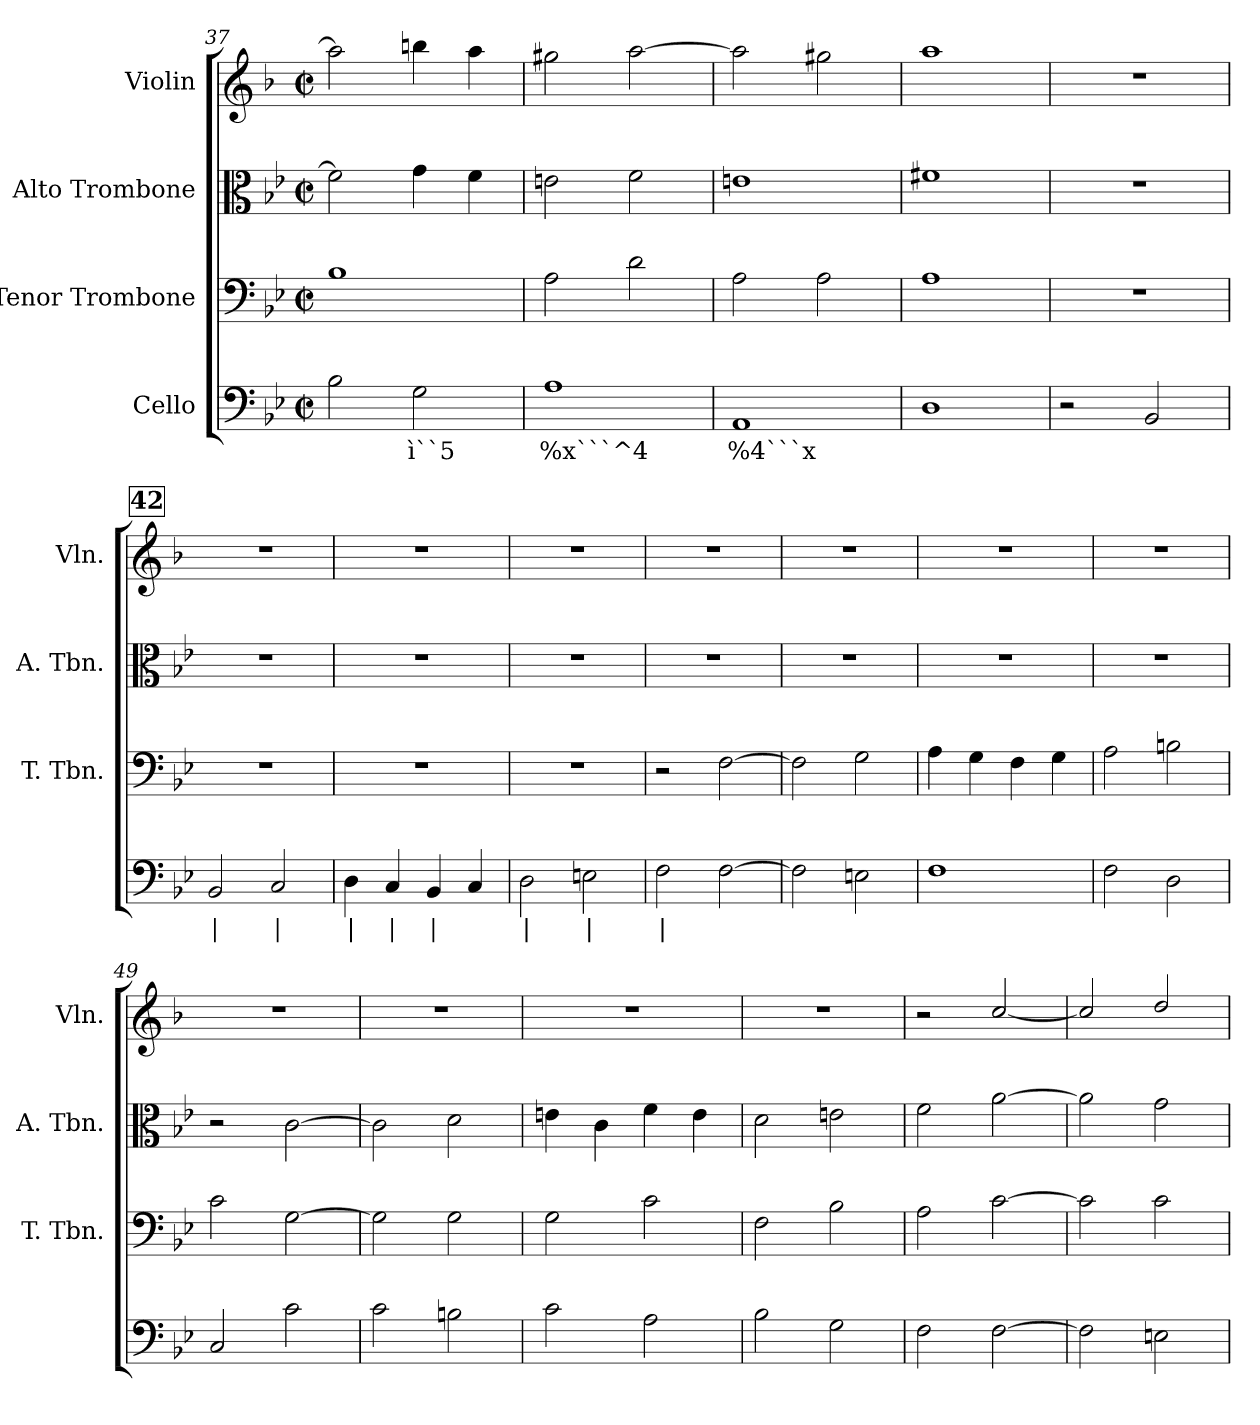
**kern	**text	**kern	**kern	**kern
*part4	*part4	*part3	*part2	*part1
*staff4	*staff4	*staff3	*staff2	*staff1
*I"Cello	*	*I"Tenor Trombone	*I"Alto Trombone	*I"Violin
*	*	*I'T. Tbn.	*I'A. Tbn.	*I'Vln.
*clefF4	*	*clefF4	*clefC3	*clefG2
*	*	*	*	*ITrd4c7
*k[b-e-]	*	*k[b-e-]	*k[b-e-]	*k[b-e-]
*B-:	*	*B-:	*B-:	*B-:
*M2/2	*	*M2/2	*M2/2	*M2/2
*met(c|)	*	*met(c|)	*met(c|)	*met(c|)
=37	=37	=37	=37	=37
2B-\	.	1B-	2f\]	2dd\]
!	!LO:LY:b	!	!	!
2G\	ì``5	.	4g\	4een\
.	.	.	4f\	4dd\
!!LO:LB:g=z
=38	=38	=38	=38	=38
!	!LO:LY:b	!	!	!
1A	%x```^4	2A\	2en\	2cc#X\
.	.	2d\	2f\	[2dd\
=39	=39	=39	=39	=39
!	!LO:LY:b	!	!	!
1AA	%4```x	2A\	1en	2dd\]
.	.	2A\	.	2cc#X\
=40	=40	=40	=40	=40
1D	.	1A	1f#X	1dd
=41	=41	=41	=41	=41
2r	.	1r	1r	1r
2BB-/	.	.	.	.
!!LO:REH:place=s1:a:B:fs=8.3:t=42
=42	=42	=42	=42	=42
!	!LO:LY:b	!	!	!
2BB-/	|	1r	1r	1r
!	!LO:LY:b	!	!	!
2C/	|	.	.	.
=43	=43	=43	=43	=43
!	!LO:LY:b	!	!	!
4D\	|	1r	1r	1r
!	!LO:LY:b	!	!	!
4C/	|	.	.	.
!	!LO:LY:b	!	!	!
4BB-/	|	.	.	.
4C/	.	.	.	.
=44	=44	=44	=44	=44
!	!LO:LY:b	!	!	!
2D\	|	1r	1r	1r
!	!LO:LY:b	!	!	!
2En\	|	.	.	.
=45	=45	=45	=45	=45
!	!LO:LY:b	!	!	!
2F\	|	2r	1r	1r
[2F\	.	[2F\	.	.
=46	=46	=46	=46	=46
2F\]	.	2F\]	1r	1r
2En\	.	2G\	.	.
!!LO:LB:g=z
=47	=47	=47	=47	=47
1F	.	4A\	1r	1r
.	.	4G\	.	.
.	.	4F\	.	.
.	.	4G\	.	.
=48	=48	=48	=48	=48
2F\	.	2A\	1r	1r
2D\	.	2Bn\	.	.
=49	=49	=49	=49	=49
2C/	.	2c\	2r	1r
2c\	.	[2G\	[2c\	.
=50	=50	=50	=50	=50
2c\	.	2G\]	2c\]	1r
2Bn\	.	2G\	2d\	.
=51	=51	=51	=51	=51
2c\	.	2G\	4en\	1r
.	.	.	4c\	.
2A\	.	2c\	4f\	.
.	.	.	4e\	.
=52	=52	=52	=52	=52
2B-\	.	2F\	2d\	1r
2G\	.	2B-\	2en\	.
=53	=53	=53	=53	=53
2F\	.	2A\	2f\	2r
[2F\	.	[2c\	[2a\	[2f/
=54	=54	=54	=54	=54
2F\]	.	2c\]	2a\]	2f/]
2En\	.	2c\	2g\	2g/
=	=	=	=	=
*-	*-	*-	*-	*-
